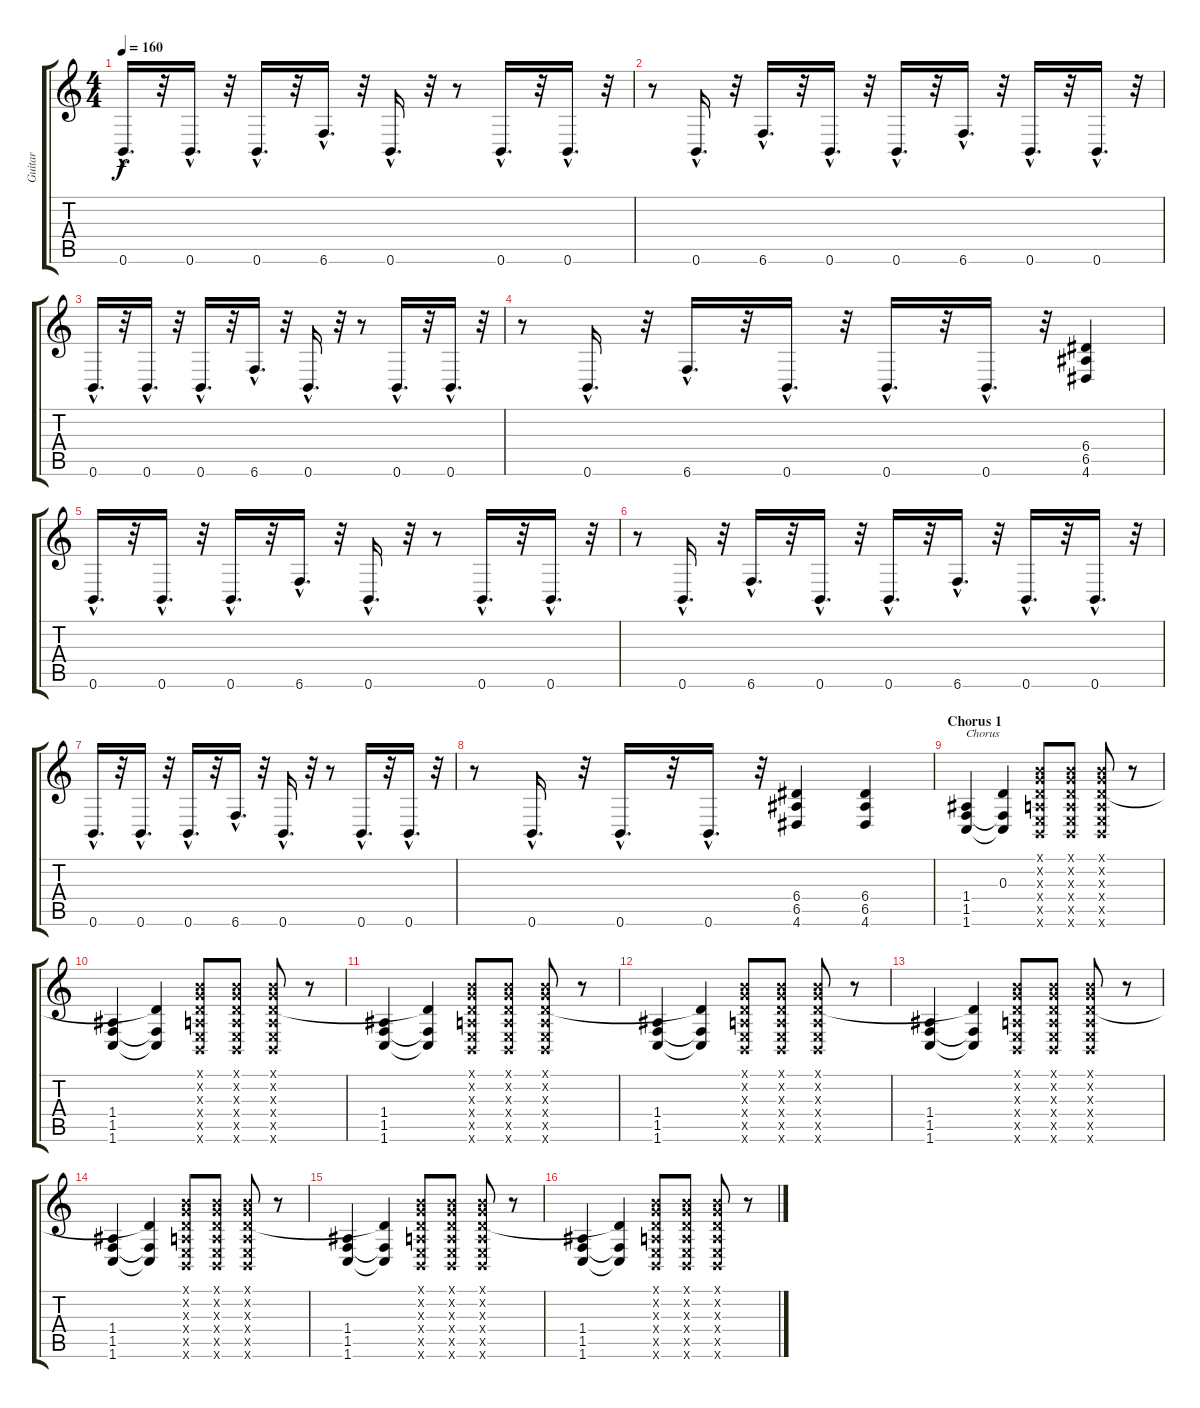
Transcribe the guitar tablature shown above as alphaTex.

\track ("Guitar" "Guitar") {instrument distortionguitar}
\staff {score tabs}
\tuning (B3 G3 D3 A2 E2 B1) {hide}
\ts (4 4)
\tempo 160
\clef g2
\ks c
0.6{hac}.16{d dy f instrument electricguitarmuted} r.32 0.6{hac}.16{d} r.32 0.6{hac}.16{d} r.32 6.6{hac}.16{d} r.32 0.6{hac}.16{d} r.32 r.8 0.6{hac}.16{d} r.32 0.6{hac}.16{d} r.32 |
r.8 0.6{hac}.16{d} r.32 6.6{hac}.16{d} r.32 0.6{hac}.16{d} r.32 0.6{hac}.16{d} r.32 6.6{hac}.16{d} r.32 0.6{hac}.16{d} r.32 0.6{hac}.16{d} r.32 |
0.6{hac}.16{d} r.32 0.6{hac}.16{d} r.32 0.6{hac}.16{d} r.32 6.6{hac}.16{d} r.32 0.6{hac}.16{d} r.32 r.8 0.6{hac}.16{d} r.32 0.6{hac}.16{d} r.32 |
r.8 0.6{hac}.16{d} r.32 6.6{hac}.16{d} r.32 0.6{hac}.16{d} r.32 0.6{hac}.16{d} r.32 0.6{hac}.16{d} r.32 (6.4 6.5 4.6).4 |
0.6{hac}.16{d} r.32 0.6{hac}.16{d} r.32 0.6{hac}.16{d} r.32 6.6{hac}.16{d} r.32 0.6{hac}.16{d} r.32 r.8 0.6{hac}.16{d} r.32 0.6{hac}.16{d} r.32 |
r.8 0.6{hac}.16{d} r.32 6.6{hac}.16{d} r.32 0.6{hac}.16{d} r.32 0.6{hac}.16{d} r.32 6.6{hac}.16{d} r.32 0.6{hac}.16{d} r.32 0.6{hac}.16{d} r.32 |
0.6{hac}.16{d} r.32 0.6{hac}.16{d} r.32 0.6{hac}.16{d} r.32 6.6{hac}.16{d} r.32 0.6{hac}.16{d} r.32 r.8 0.6{hac}.16{d} r.32 0.6{hac}.16{d} r.32 |
r.8 0.6{hac}.16{d} r.32 0.6{hac}.16{d} r.32 0.6{hac}.16{d} r.32 (6.4 6.5 4.6).4 (6.4 6.5 4.6).4 |
\section ("" "Chorus 1")
(1.4 1.5 1.6).4{txt "Chorus" balance 3 instrument distortionguitar} (0.3 1.5{t} 1.6{t}).4 (0.1{x} 0.2{x} 0.3{x} 0.4{x} 0.5{x} 0.6{x}).8 (0.1{x} 0.2{x} 0.3{x} 0.4{x} 0.5{x} 0.6{x}).8 (0.1{x} 0.2{x} 0.3{x} 0.4{x} 0.5{x} 0.6{x}).8 r.8 |
(1.4 1.5 1.6).4{balance 3 instrument distortionguitar} (0.3{t} 1.5{t} 1.6{t}).4 (0.1{x} 0.2{x} 0.3{x} 0.4{x} 0.5{x} 0.6{x}).8 (0.1{x} 0.2{x} 0.3{x} 0.4{x} 0.5{x} 0.6{x}).8 (0.1{x} 0.2{x} 0.3{x} 0.4{x} 0.5{x} 0.6{x}).8 r.8 |
(1.4 1.5 1.6).4{balance 3 instrument distortionguitar} (0.3{t} 1.5{t} 1.6{t}).4 (0.1{x} 0.2{x} 0.3{x} 0.4{x} 0.5{x} 0.6{x}).8 (0.1{x} 0.2{x} 0.3{x} 0.4{x} 0.5{x} 0.6{x}).8 (0.1{x} 0.2{x} 0.3{x} 0.4{x} 0.5{x} 0.6{x}).8 r.8 |
(1.4 1.5 1.6).4{balance 3 instrument distortionguitar} (0.3{t} 1.5{t} 1.6{t}).4 (0.1{x} 0.2{x} 0.3{x} 0.4{x} 0.5{x} 0.6{x}).8 (0.1{x} 0.2{x} 0.3{x} 0.4{x} 0.5{x} 0.6{x}).8 (0.1{x} 0.2{x} 0.3{x} 0.4{x} 0.5{x} 0.6{x}).8 r.8 |
(1.4 1.5 1.6).4{balance 3 instrument distortionguitar} (0.3{t} 1.5{t} 1.6{t}).4 (0.1{x} 0.2{x} 0.3{x} 0.4{x} 0.5{x} 0.6{x}).8 (0.1{x} 0.2{x} 0.3{x} 0.4{x} 0.5{x} 0.6{x}).8 (0.1{x} 0.2{x} 0.3{x} 0.4{x} 0.5{x} 0.6{x}).8 r.8 |
(1.4 1.5 1.6).4{balance 3 instrument distortionguitar} (0.3{t} 1.5{t} 1.6{t}).4 (0.1{x} 0.2{x} 0.3{x} 0.4{x} 0.5{x} 0.6{x}).8 (0.1{x} 0.2{x} 0.3{x} 0.4{x} 0.5{x} 0.6{x}).8 (0.1{x} 0.2{x} 0.3{x} 0.4{x} 0.5{x} 0.6{x}).8 r.8 |
(1.4 1.5 1.6).4{balance 3 instrument distortionguitar} (0.3{t} 1.5{t} 1.6{t}).4 (0.1{x} 0.2{x} 0.3{x} 0.4{x} 0.5{x} 0.6{x}).8 (0.1{x} 0.2{x} 0.3{x} 0.4{x} 0.5{x} 0.6{x}).8 (0.1{x} 0.2{x} 0.3{x} 0.4{x} 0.5{x} 0.6{x}).8 r.8 |
(1.4 1.5 1.6).4{balance 3 instrument distortionguitar} (0.3{t} 1.5{t} 1.6{t}).4 (0.1{x} 0.2{x} 0.3{x} 0.4{x} 0.5{x} 0.6{x}).8 (0.1{x} 0.2{x} 0.3{x} 0.4{x} 0.5{x} 0.6{x}).8 (0.1{x} 0.2{x} 0.3{x} 0.4{x} 0.5{x} 0.6{x}).8 r.8
